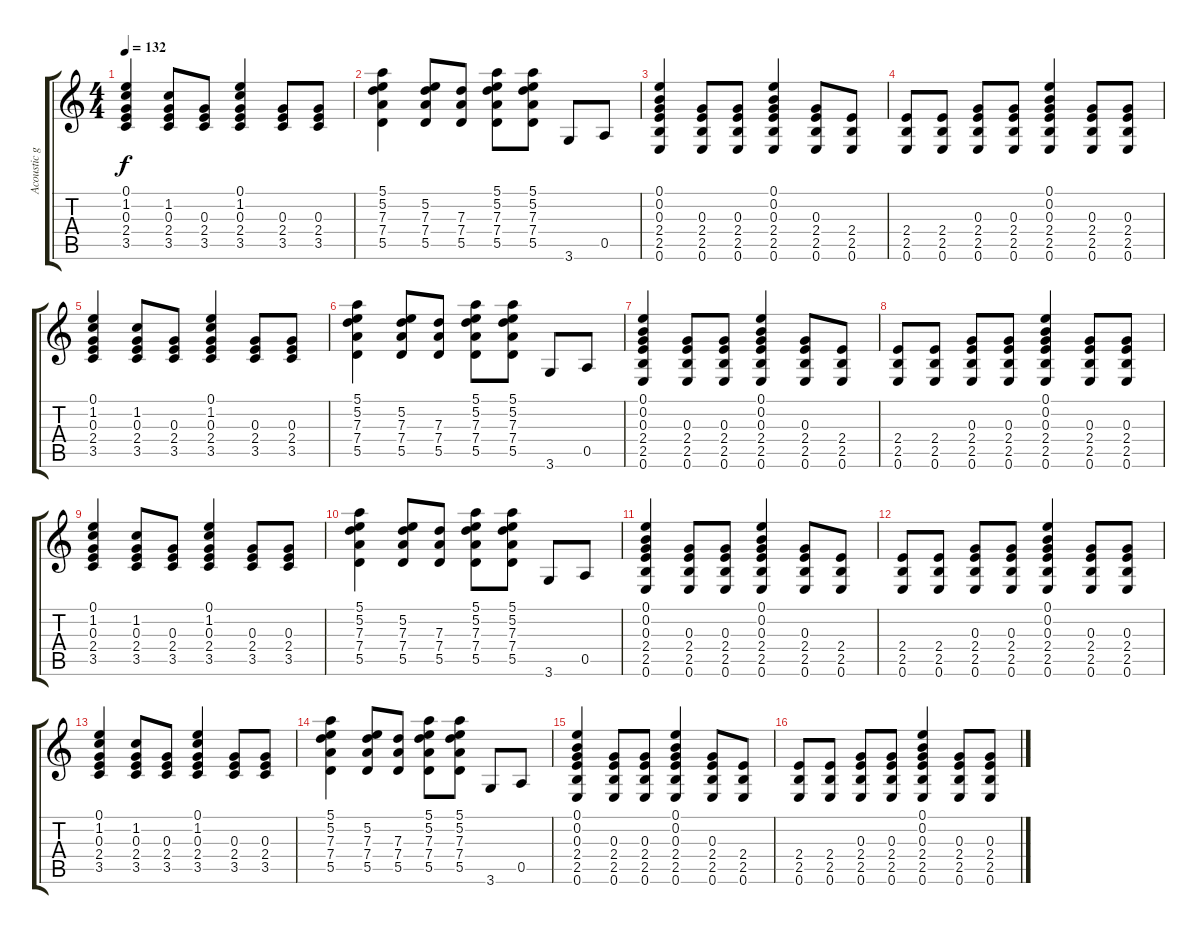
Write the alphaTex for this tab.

\track ("Acoustic guitar" "Acoustic g") {instrument acousticguitarnylon}
\staff {score tabs}
\tuning (E4 B3 G3 D3 A2 E2) {hide}
\ts (4 4)
\tempo 132
\clef g2
\ks c
(0.1 1.2 0.3 2.4 3.5).4{dy f} (1.2 0.3 2.4 3.5).8 (0.3 2.4 3.5).8 (0.1 1.2 0.3 2.4 3.5).4 (0.3 2.4 3.5).8 (0.3 2.4 3.5).8 |
(5.1 5.2 7.3 7.4 5.5).4 (5.2 7.3 7.4 5.5).8 (7.3 7.4 5.5).8 (5.1 5.2 7.3 7.4 5.5).8 (5.1 5.2 7.3 7.4 5.5).8 3.6.8 0.5.8 |
(0.1 0.2 0.3 2.4 2.5 0.6).4 (0.3 2.4 2.5 0.6).8 (0.3 2.4 2.5 0.6).8 (0.1 0.2 0.3 2.4 2.5 0.6).4 (0.3 2.4 2.5 0.6).8 (2.4 2.5 0.6).8 |
(2.4 2.5 0.6).8 (2.4 2.5 0.6).8 (0.3 2.4 2.5 0.6).8 (0.3 2.4 2.5 0.6).8 (0.1 0.2 0.3 2.4 2.5 0.6).4 (0.3 2.4 2.5 0.6).8 (0.3 2.4 2.5 0.6).8 |
(0.1 1.2 0.3 2.4 3.5).4 (1.2 0.3 2.4 3.5).8 (0.3 2.4 3.5).8 (0.1 1.2 0.3 2.4 3.5).4 (0.3 2.4 3.5).8 (0.3 2.4 3.5).8 |
(5.1 5.2 7.3 7.4 5.5).4 (5.2 7.3 7.4 5.5).8 (7.3 7.4 5.5).8 (5.1 5.2 7.3 7.4 5.5).8 (5.1 5.2 7.3 7.4 5.5).8 3.6.8 0.5.8 |
(0.1 0.2 0.3 2.4 2.5 0.6).4 (0.3 2.4 2.5 0.6).8 (0.3 2.4 2.5 0.6).8 (0.1 0.2 0.3 2.4 2.5 0.6).4 (0.3 2.4 2.5 0.6).8 (2.4 2.5 0.6).8 |
(2.4 2.5 0.6).8 (2.4 2.5 0.6).8 (0.3 2.4 2.5 0.6).8 (0.3 2.4 2.5 0.6).8 (0.1 0.2 0.3 2.4 2.5 0.6).4 (0.3 2.4 2.5 0.6).8 (0.3 2.4 2.5 0.6).8 |
(0.1 1.2 0.3 2.4 3.5).4 (1.2 0.3 2.4 3.5).8 (0.3 2.4 3.5).8 (0.1 1.2 0.3 2.4 3.5).4 (0.3 2.4 3.5).8 (0.3 2.4 3.5).8 |
(5.1 5.2 7.3 7.4 5.5).4 (5.2 7.3 7.4 5.5).8 (7.3 7.4 5.5).8 (5.1 5.2 7.3 7.4 5.5).8 (5.1 5.2 7.3 7.4 5.5).8 3.6.8 0.5.8 |
(0.1 0.2 0.3 2.4 2.5 0.6).4 (0.3 2.4 2.5 0.6).8 (0.3 2.4 2.5 0.6).8 (0.1 0.2 0.3 2.4 2.5 0.6).4 (0.3 2.4 2.5 0.6).8 (2.4 2.5 0.6).8 |
(2.4 2.5 0.6).8 (2.4 2.5 0.6).8 (0.3 2.4 2.5 0.6).8 (0.3 2.4 2.5 0.6).8 (0.1 0.2 0.3 2.4 2.5 0.6).4 (0.3 2.4 2.5 0.6).8 (0.3 2.4 2.5 0.6).8 |
(0.1 1.2 0.3 2.4 3.5).4 (1.2 0.3 2.4 3.5).8 (0.3 2.4 3.5).8 (0.1 1.2 0.3 2.4 3.5).4 (0.3 2.4 3.5).8 (0.3 2.4 3.5).8 |
(5.1 5.2 7.3 7.4 5.5).4 (5.2 7.3 7.4 5.5).8 (7.3 7.4 5.5).8 (5.1 5.2 7.3 7.4 5.5).8 (5.1 5.2 7.3 7.4 5.5).8 3.6.8 0.5.8 |
(0.1 0.2 0.3 2.4 2.5 0.6).4 (0.3 2.4 2.5 0.6).8 (0.3 2.4 2.5 0.6).8 (0.1 0.2 0.3 2.4 2.5 0.6).4 (0.3 2.4 2.5 0.6).8 (2.4 2.5 0.6).8 |
(2.4 2.5 0.6).8 (2.4 2.5 0.6).8 (0.3 2.4 2.5 0.6).8 (0.3 2.4 2.5 0.6).8 (0.1 0.2 0.3 2.4 2.5 0.6).4 (0.3 2.4 2.5 0.6).8 (0.3 2.4 2.5 0.6).8
